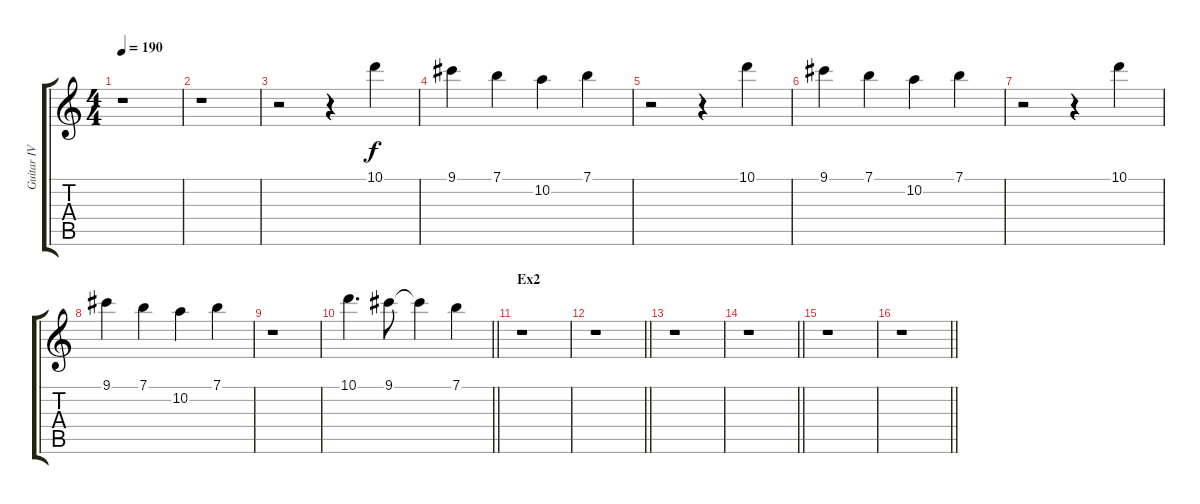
\track ("Guitar IV" "Guitar IV") {instrument distortionguitar}
\staff {score tabs}
\tuning (E4 B3 G3 D3 A2 E2) {hide}
\ts (4 4)
\tempo 190
\clef g2
\ks c
r.1{dy f} |
r.1 |
r.2 r.4 10.1.4 |
9.1.4 7.1.4 10.2.4 7.1.4 |
r.2 r.4 10.1.4 |
9.1.4 7.1.4 10.2.4 7.1.4 |
r.2 r.4 10.1.4 |
9.1.4 7.1.4 10.2.4 7.1.4 |
r.1 |
\barLineRight lightlight
10.1.4{d} 9.1.8 9.1{t}.4 7.1.4 |
\section ("" "Ex2")
r.1 |
\barLineRight lightlight
r.1 |
r.1 |
\barLineRight lightlight
r.1 |
r.1 |
\barLineRight lightlight
r.1
